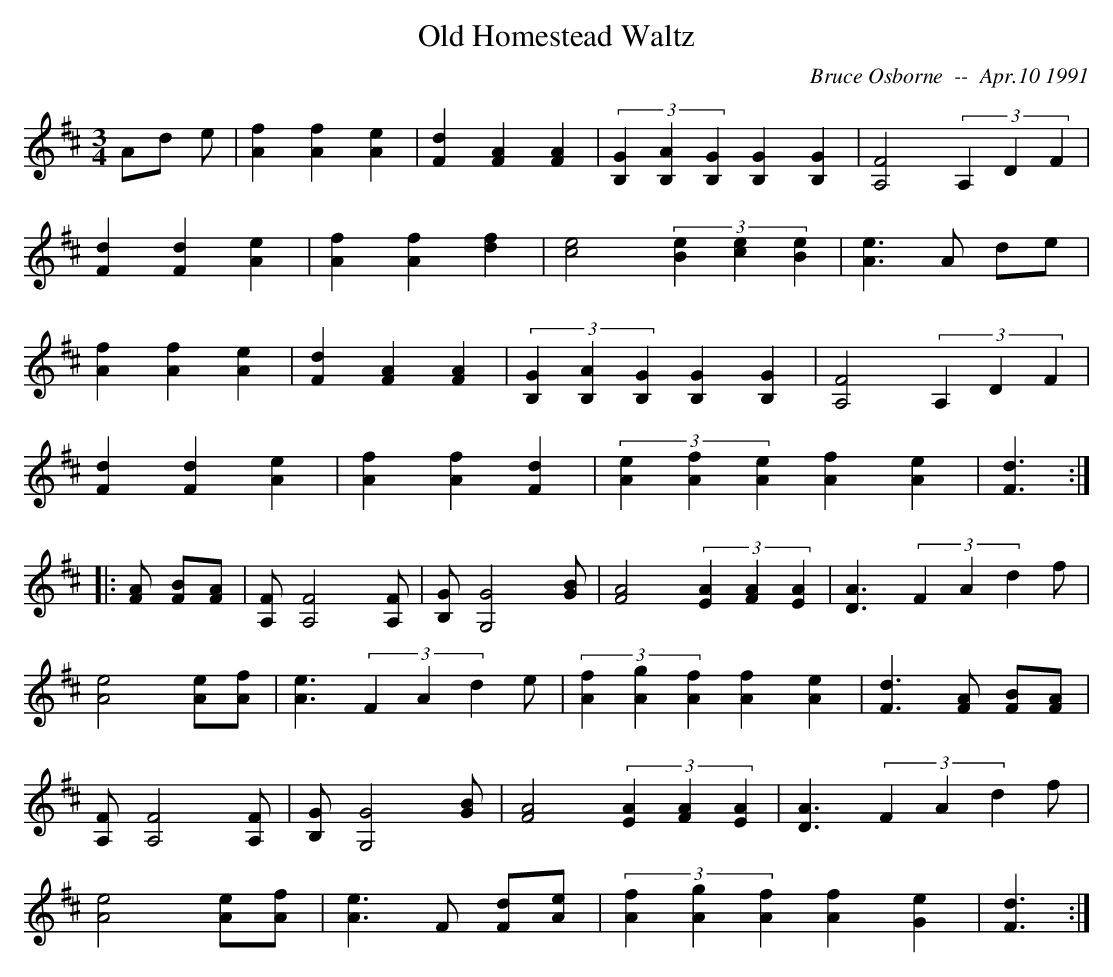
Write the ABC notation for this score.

X:1
T:Old Homestead Waltz
C:Bruce Osborne  --  Apr.10 1991
M:3/4
L:1/8
K:D
Ad e|[A2 f2] [A2 f2] [A2 e2]|[F2 d2] [F2 A2] [F2 A2]|(3[B,2G2][B,2A2][B,2 G2] [B,2 G2] [B,2 G2]|[A,4 F4] (3A,2D2F2|
[F2 d2] [F2 d2] [A2 e2]|[A2 f2] [A2 f2] [d2 f2]|[c4 e4] (3[B2e2][c2e2][B2 e2]|[A3 e3] A de|
[A2 f2] [A2 f2] [A2 e2]|[F2 d2] [F2 A2] [F2 A2]|(3[B,2G2][B,2A2][B,2 G2] [B,2 G2] [B,2 G2]|[A,4 F4] (3A,2D2F2|
[F2 d2] [F2 d2] [A2 e2]|[A2 f2] [A2 f2] [F2 d2]|(3[A2e2][A2f2][A2 e2] [A2 f2] [A2 e2]|[F3 d3]:|
|:[F A] [FB][F A]|[A, F] [A,4 F4] [A, F]|[B, G] [G,4 G4] [G B]|[F4 A4] (3[E2A2][F2A2][E2 A2]|[D3 A3] (3F2A2d2 f|
[A4 e4] [Ae][A f]|[A3 e3] (3F2A2d2 e|(3[A2f2][A2g2][A2 f2] [A2 f2] [A2 e2]|[F3 d3] [F A] [FB][F A]|
[A, F] [A,4 F4] [A, F]|[B, G] [G,4 G4] [GB]|[F4 A4] (3[E2A2][F2A2][E2 A2]|[D3 A3] (3F2A2d2 f|
[A4 e4] [Ae][A f]|[A3 e3] F [Fd][A e]|(3[A2f2][A2g2][A2 f2] [A2 f2] [G2e2]|[F3 d3]:|
